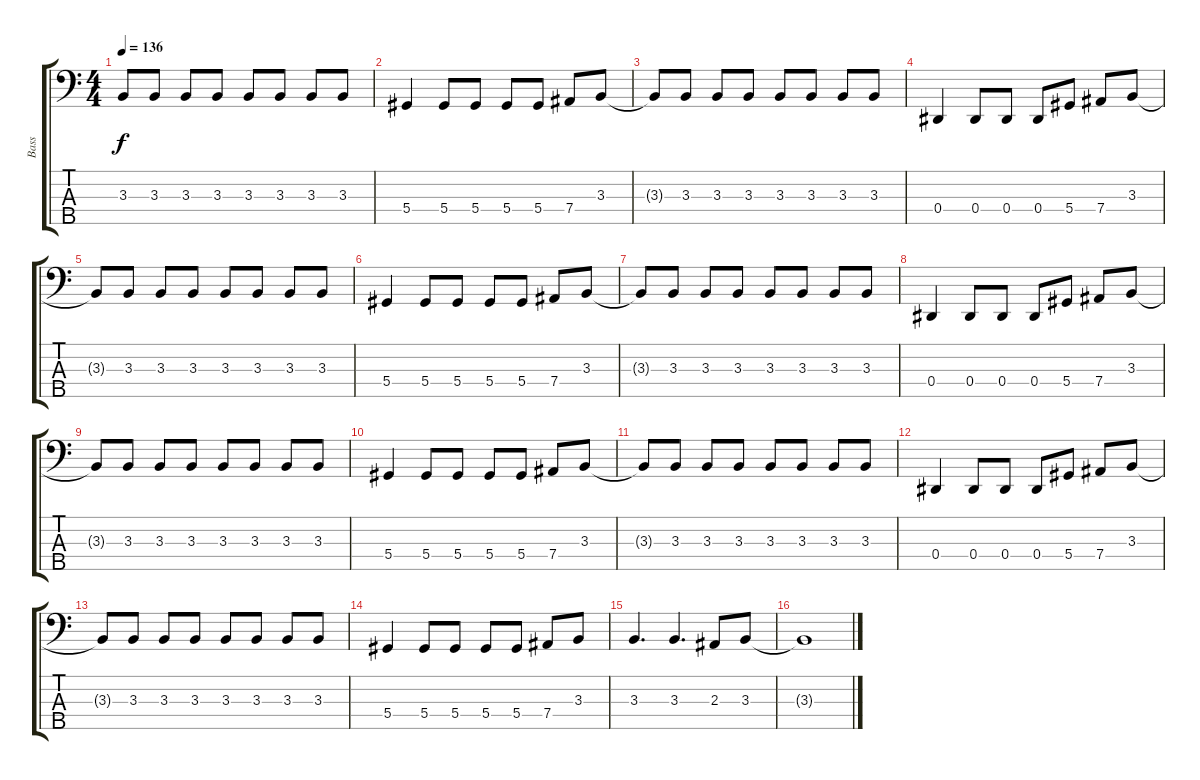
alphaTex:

\track ("Bass" "Bass") {instrument electricbassfinger}
\staff {score tabs}
\tuning (Gb2 Db2 Ab1 Eb1 Bb0) {hide}
\ts (4 4)
\tempo 136
\clef f4
\ks c
3.3{t}.8{dy f} 3.3.8 3.3.8 3.3.8 3.3.8 3.3.8 3.3.8 3.3.8 |
5.4.4 5.4.8 5.4.8 5.4.8 5.4.8 7.4.8 3.3.8 |
3.3{t}.8 3.3.8 3.3.8 3.3.8 3.3.8 3.3.8 3.3.8 3.3.8 |
0.4.4 0.4.8 0.4.8 0.4.8 5.4.8 7.4.8 3.3.8 |
3.3{t}.8 3.3.8 3.3.8 3.3.8 3.3.8 3.3.8 3.3.8 3.3.8 |
5.4.4 5.4.8 5.4.8 5.4.8 5.4.8 7.4.8 3.3.8 |
3.3{t}.8 3.3.8 3.3.8 3.3.8 3.3.8 3.3.8 3.3.8 3.3.8 |
0.4.4 0.4.8 0.4.8 0.4.8 5.4.8 7.4.8 3.3.8 |
3.3{t}.8 3.3.8 3.3.8 3.3.8 3.3.8 3.3.8 3.3.8 3.3.8 |
5.4.4 5.4.8 5.4.8 5.4.8 5.4.8 7.4.8 3.3.8 |
3.3{t}.8 3.3.8 3.3.8 3.3.8 3.3.8 3.3.8 3.3.8 3.3.8 |
0.4.4 0.4.8 0.4.8 0.4.8 5.4.8 7.4.8 3.3.8 |
3.3{t}.8 3.3.8 3.3.8 3.3.8 3.3.8 3.3.8 3.3.8 3.3.8 |
5.4.4 5.4.8 5.4.8 5.4.8 5.4.8 7.4.8 3.3.8 |
3.3.4{d} 3.3.4{d} 2.3.8 3.3.8 |
3.3{t}.1
